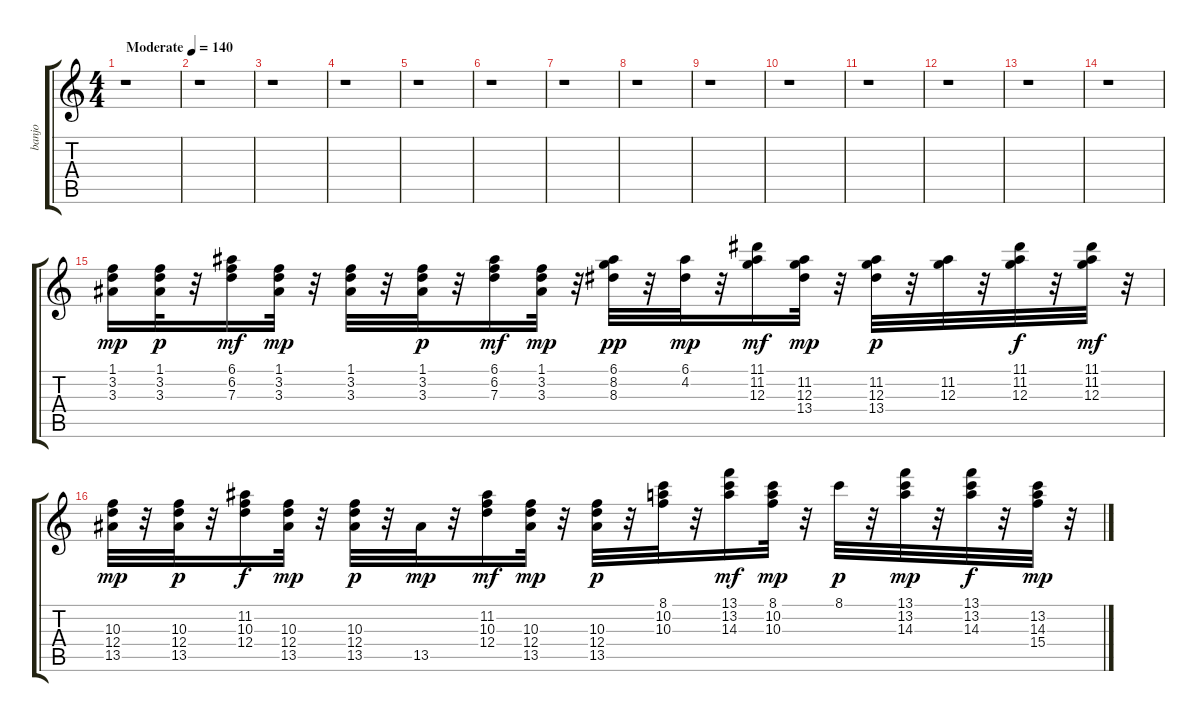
\track ("banjo" "banjo") {instrument banjo}
\staff {score tabs}
\tuning (E4 B3 G3 D3 A2 E2) {hide}
\displaytranspose 12
\ts (4 4)
\tempo (140 "Moderate")
\clef g2
\ks c
r.1{dy mp instrument banjo} |
r.1 |
r.1 |
r.1 |
r.1 |
r.1 |
r.1 |
r.1 |
r.1 |
r.1 |
r.1 |
r.1 |
r.1 |
r.1 |
(1.1 3.2 3.3).16 (1.1 3.2 3.3).32{dy p} r.32 (6.1 6.2 7.3).16{dy mf} (1.1 3.2 3.3).32{dy mp} r.32 (1.1 3.2 3.3).32 r.32 (1.1 3.2 3.3).32{dy p} r.32 (6.1 6.2 7.3).16{dy mf} (1.1 3.2 3.3).32{dy mp} r.32 (6.1 8.2 8.3).32{dy pp} r.32 (6.1 4.2).32{dy mp} r.32 (11.1 11.2 12.3).16{dy mf} (11.2 12.3 13.4).32{dy mp} r.32 (11.2 12.3 13.4).32{dy p} r.32 (11.2 12.3).32 r.32 (11.1 11.2 12.3).32{dy f} r.32 (11.1 11.2 12.3).32{dy mf} r.32 |
(10.3 12.4 13.5).32{dy mp} r.32 (10.3 12.4 13.5).32{dy p} r.32 (11.2 10.3 12.4).16{dy f} (10.3 12.4 13.5).32{dy mp} r.32 (10.3 12.4 13.5).32{dy p} r.32 13.5.32{dy mp} r.32 (11.2 10.3 12.4).16{dy mf} (10.3 12.4 13.5).32{dy mp} r.32 (10.3 12.4 13.5).32{dy p} r.32 (8.1 10.2 10.3).32 r.32 (13.1 13.2 14.3).16{dy mf} (8.1 10.2 10.3).32{dy mp} r.32 8.1.32{dy p} r.32 (13.1 13.2 14.3).32{dy mp} r.32 (13.1 13.2 14.3).32{dy f} r.32 (13.2 14.3 15.4).32{dy mp} r.32
